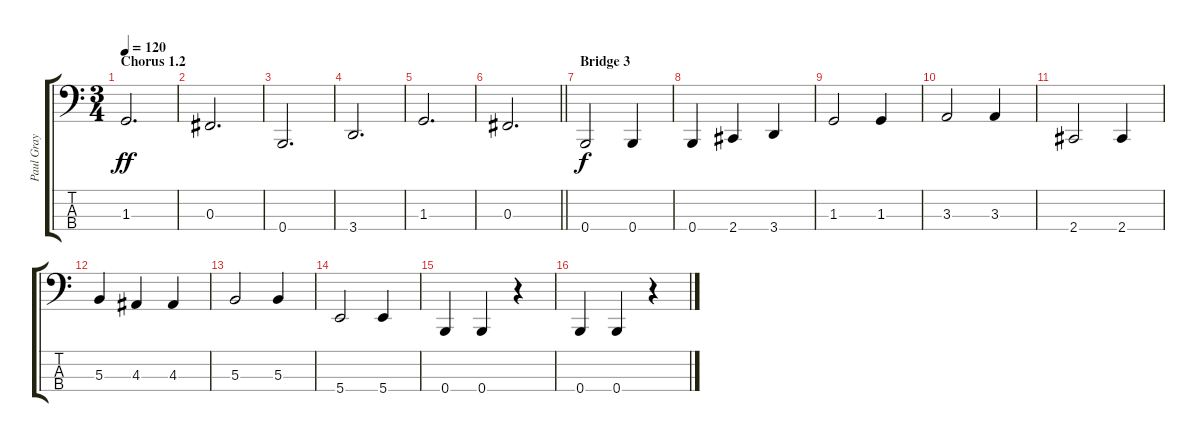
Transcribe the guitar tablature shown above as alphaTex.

\track ("Paul Gray" "Paul Gray") {instrument acousticbass}
\staff {score tabs}
\tuning (E2 B1 Gb1 B0) {hide}
\ts (3 4)
\section ("" "Chorus 1.2")
\tempo 120
\clef f4
\ks c
1.3.2{d dy ff} |
0.3.2{d} |
0.4.2{d} |
3.4.2{d} |
1.3.2{d} |
\barLineRight lightlight
0.3.2{d} |
\section ("" "Bridge 3")
0.4.2{dy f} 0.4.4 |
0.4.4 2.4.4 3.4.4 |
1.3.2 1.3.4 |
3.3.2 3.3.4 |
2.4.2 2.4.4 |
5.3.4 4.3.4 4.3.4 |
5.3.2 5.3.4 |
5.4.2 5.4.4 |
0.4.4 0.4.4 r.4 |
0.4.4 0.4.4 r.4
